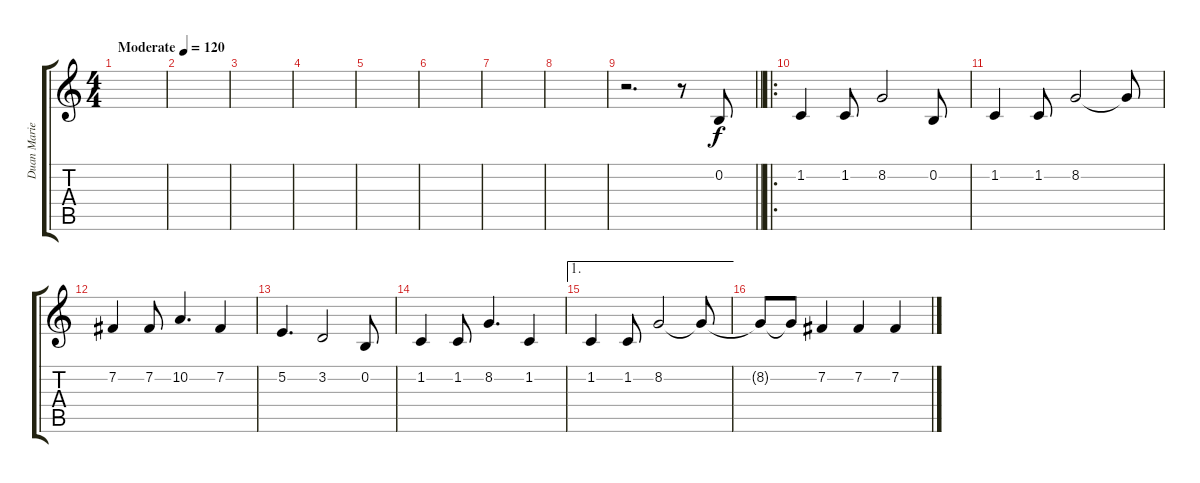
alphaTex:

\track ("Duan Marie" "Duan Marie") {instrument viola}
\staff {score tabs}
\tuning (E4 B3 G3 D3 A2 E2) {hide}
\ts (4 4)
\tempo (120 "Moderate")
\clef g2
\ks c
|
|
|
|
|
|
|
|
\barLineRight lightlight
r.2{d} r.8 0.2.8 |
\ro
1.2.4 1.2.8 8.2.2 0.2.8 |
1.2.4 1.2.8 8.2.2 8.2{t}.8 |
7.2.4 7.2.8 10.2.4{d} 7.2.4 |
5.2.4{d} 3.2.2 0.2.8 |
1.2.4 1.2.8 8.2.4{d} 1.2.4 |
\ae 1
1.2.4 1.2.8 8.2.2 8.2{t}.8 |
8.2{t}.8 8.2{t}.8 7.2.4 7.2.4 7.2.4
